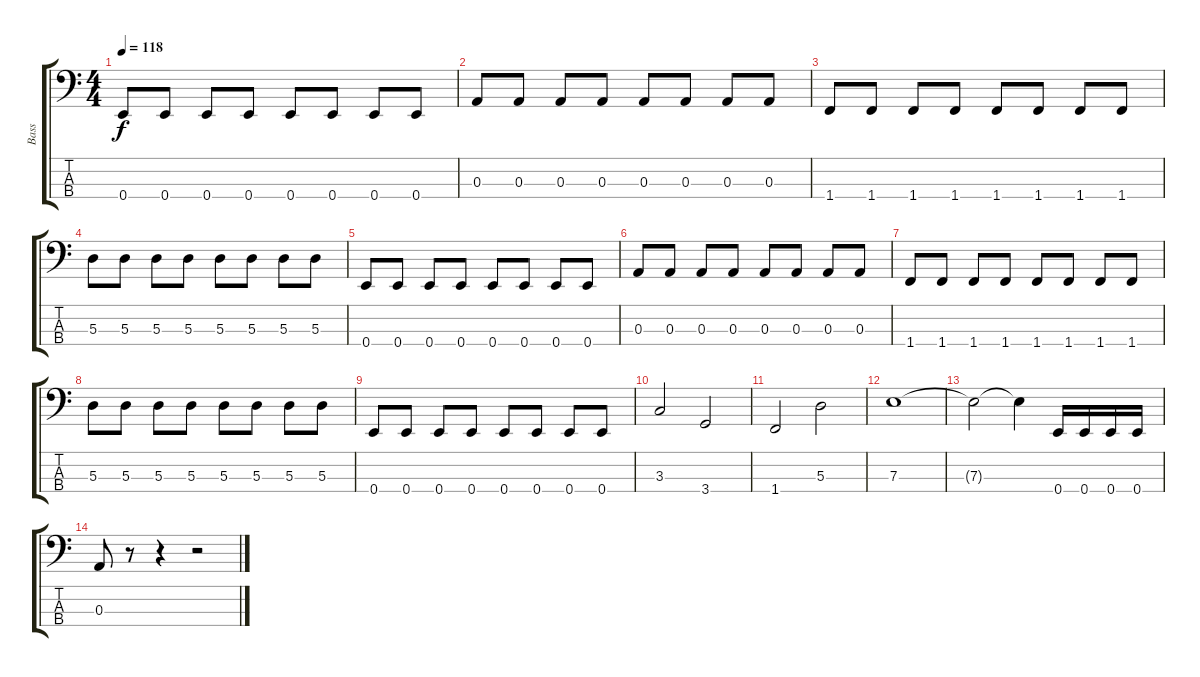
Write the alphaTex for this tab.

\track ("Bass" "Bass") {instrument electricbasspick}
\staff {score tabs}
\tuning (G2 D2 A1 E1) {hide}
\ts (4 4)
\tempo 118
\clef f4
\ks c
0.4.8{dy f} 0.4.8 0.4.8 0.4.8 0.4.8 0.4.8 0.4.8 0.4.8 |
0.3.8 0.3.8 0.3.8 0.3.8 0.3.8 0.3.8 0.3.8 0.3.8 |
1.4.8 1.4.8 1.4.8 1.4.8 1.4.8 1.4.8 1.4.8 1.4.8 |
5.3.8 5.3.8 5.3.8 5.3.8 5.3.8 5.3.8 5.3.8 5.3.8 |
0.4.8 0.4.8 0.4.8 0.4.8 0.4.8 0.4.8 0.4.8 0.4.8 |
0.3.8 0.3.8 0.3.8 0.3.8 0.3.8 0.3.8 0.3.8 0.3.8 |
1.4.8 1.4.8 1.4.8 1.4.8 1.4.8 1.4.8 1.4.8 1.4.8 |
5.3.8 5.3.8 5.3.8 5.3.8 5.3.8 5.3.8 5.3.8 5.3.8 |
0.4.8 0.4.8 0.4.8 0.4.8 0.4.8 0.4.8 0.4.8 0.4.8 |
3.3.2 3.4.2 |
1.4.2 5.3.2 |
7.3.1 |
7.3{t}.2 7.3{t}.4 0.4.16 0.4.16 0.4.16 0.4.16 |
0.3.8 r.8 r.4 r.2
